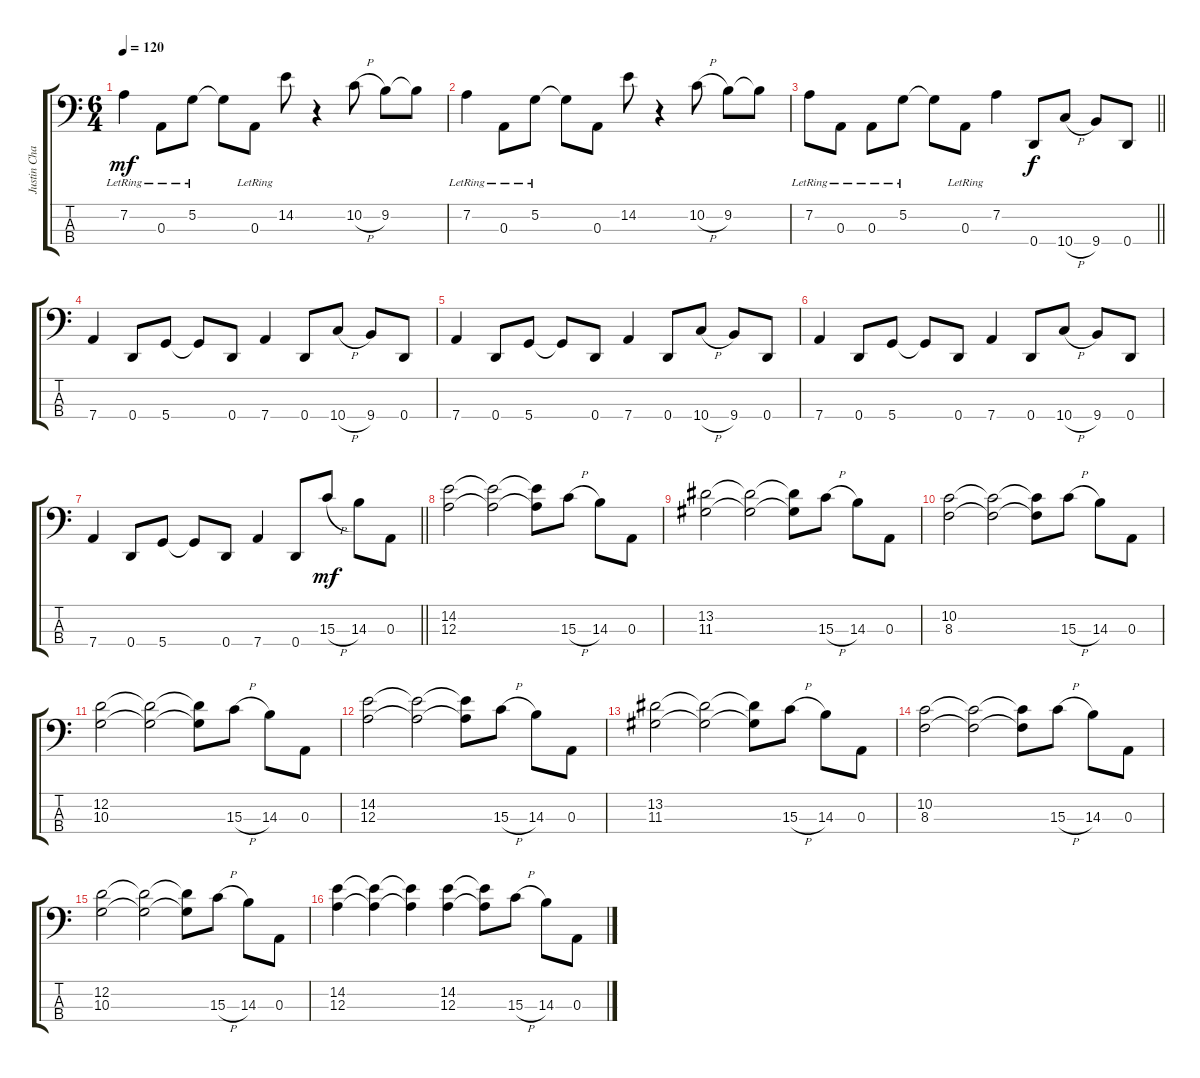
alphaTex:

\track ("Justin Chancellor" "Justin Cha") {instrument electricbassfinger}
\staff {score tabs}
\tuning (G2 D2 A1 D1) {hide}
\ts (6 4)
\tempo 120
\clef f4
\ks c
7.2{lr}.4{dy mf} 0.3{lr}.8 5.2{lr}.8 5.2{t}.8 0.3{lr}.8 14.2.8 r.4 10.2{h}.8 9.2.8 9.2{t}.8 |
7.2{lr}.4 0.3{lr}.8 5.2{lr}.8 5.2{t}.8 0.3.8 14.2.8 r.4 10.2{h}.8 9.2.8 9.2{t}.8 |
\barLineRight lightlight
7.2{lr}.8 0.3{lr}.8 0.3{lr}.8 5.2{lr}.8 5.2{t}.8 0.3{lr}.8 7.2.4 0.4.8{dy f} 10.4{h}.8 9.4.8 0.4.8 |
\section ("" "")
7.4.4 0.4.8 5.4.8 5.4{t}.8 0.4.8 7.4.4 0.4.8 10.4{h}.8 9.4.8 0.4.8 |
7.4.4 0.4.8 5.4.8 5.4{t}.8 0.4.8 7.4.4 0.4.8 10.4{h}.8 9.4.8 0.4.8 |
7.4.4 0.4.8 5.4.8 5.4{t}.8 0.4.8 7.4.4 0.4.8 10.4{h}.8 9.4.8 0.4.8 |
\barLineRight lightlight
7.4.4 0.4.8 5.4.8 5.4{t}.8 0.4.8 7.4.4 0.4.8 15.3{h}.8{dy mf} 14.3.8 0.3.8 |
\section ("" "")
(14.2 12.3).2 (14.2{t} 12.3{t}).2 (14.2{t} 12.3{t}).8 15.3{h}.8 14.3.8 0.3.8 |
(13.2 11.3).2 (13.2{t} 11.3{t}).2 (13.2{t} 11.3{t}).8 15.3{h}.8 14.3.8 0.3.8 |
(10.2 8.3).2 (10.2{t} 8.3{t}).2 (10.2{t} 8.3{t}).8 15.3{h}.8 14.3.8 0.3.8 |
(12.2 10.3).2 (12.2{t} 10.3{t}).2 (12.2{t} 10.3{t}).8 15.3{h}.8 14.3.8 0.3.8 |
(14.2 12.3).2 (14.2{t} 12.3{t}).2 (14.2{t} 12.3{t}).8 15.3{h}.8 14.3.8 0.3.8 |
(13.2 11.3).2 (13.2{t} 11.3{t}).2 (13.2{t} 11.3{t}).8 15.3{h}.8 14.3.8 0.3.8 |
(10.2 8.3).2 (10.2{t} 8.3{t}).2 (10.2{t} 8.3{t}).8 15.3{h}.8 14.3.8 0.3.8 |
(12.2 10.3).2 (12.2{t} 10.3{t}).2 (12.2{t} 10.3{t}).8 15.3{h}.8 14.3.8 0.3.8 |
(14.2 12.3).4 (14.2{t} 12.3{t}).4 (14.2{t} 12.3{t}).4 (14.2 12.3).4 (14.2{t} 12.3{t}).8 15.3{h}.8 14.3.8 0.3.8
